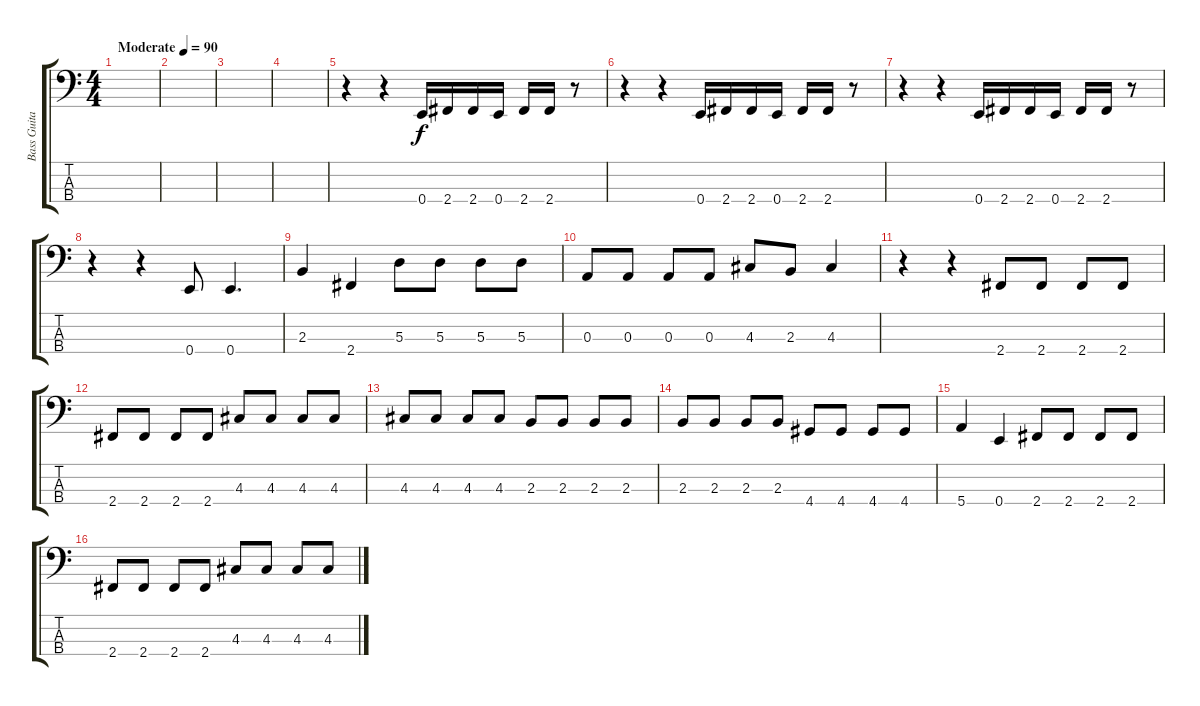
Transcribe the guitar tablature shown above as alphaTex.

\track ("Bass Guitar" "Bass Guita") {instrument electricbasspick}
\staff {score tabs}
\tuning (G2 D2 A1 E1) {hide}
\ts (4 4)
\tempo (90 "Moderate")
\clef f4
\ks c
|
|
|
|
r.4 r.4 0.4.16 2.4.16 2.4.16 0.4.16 2.4.16 2.4.16 r.8 |
r.4 r.4 0.4.16 2.4.16 2.4.16 0.4.16 2.4.16 2.4.16 r.8 |
r.4 r.4 0.4.16 2.4.16 2.4.16 0.4.16 2.4.16 2.4.16 r.8 |
r.4 r.4 0.4.8 0.4.4{d} |
2.3.4 2.4.4 5.3.8 5.3.8 5.3.8 5.3.8 |
0.3.8 0.3.8 0.3.8 0.3.8 4.3.8 2.3.8 4.3.4 |
r.4 r.4 2.4.8 2.4.8 2.4.8 2.4.8 |
2.4.8 2.4.8 2.4.8 2.4.8 4.3.8 4.3.8 4.3.8 4.3.8 |
4.3.8 4.3.8 4.3.8 4.3.8 2.3.8 2.3.8 2.3.8 2.3.8 |
2.3.8 2.3.8 2.3.8 2.3.8 4.4.8 4.4.8 4.4.8 4.4.8 |
5.4.4 0.4.4 2.4.8 2.4.8 2.4.8 2.4.8 |
2.4.8 2.4.8 2.4.8 2.4.8 4.3.8 4.3.8 4.3.8 4.3.8
